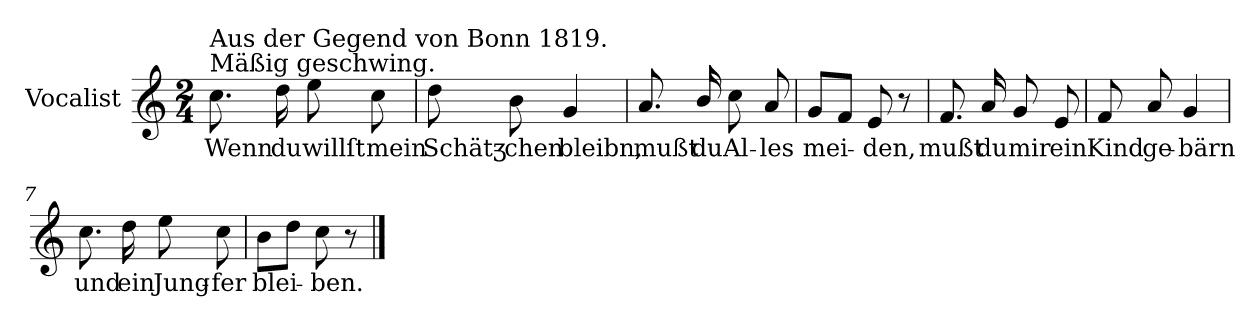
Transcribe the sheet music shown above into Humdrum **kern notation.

**kern	**text
*part1	*part1
*staff1	*staff1
*I"Vocalist	*
*k[]	*
*C:	*
*M2/4	*
=1	=1
!LO:TX:a:t=Mäßig geschwing.	!
!LO:TX:a:t=Aus der Gegend von Bonn 1819.	!
8.cc	Wenn
16dd	du
8ee	willſt
8cc	mein
=2	=2
8dd	Schätʒ-
8b	-chen
4g	bleibn,
=3	=3
8.a	mußt
16b/	du
8cc	Al-
8a	-les
=4	=4
8gL	mei-
8fJ	.
8e	-den,
8r	.
=5	=5
8.f	mußt
16a	du
8g	mir
8e	ein
=6	=6
8f	Kind
8a	ge-
4g	-bärn
=7	=7
8.cc	und
16dd	ein
8ee	Jung-
8cc	-fer
=8	=8
8bL	blei-
8ddJ	.
8cc	-ben.
8r	.
==	==
*-	*-
